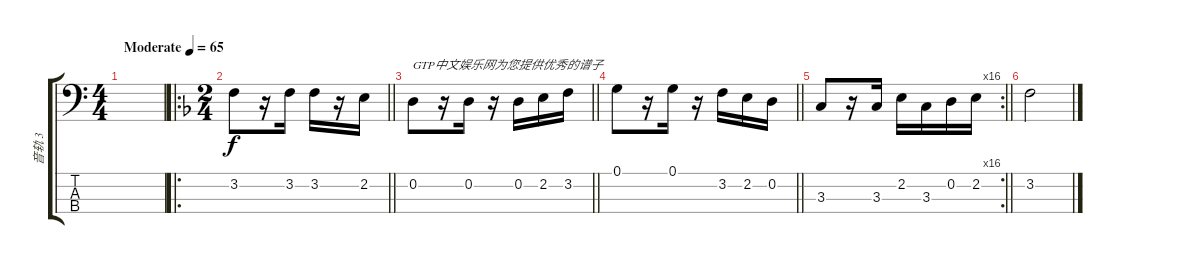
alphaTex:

\track ("音轨 3" "音轨 3") {solo instrument electricbassfinger}
\staff {score tabs}
\tuning (G2 D2 A1 E1) {hide}
\ts (4 4)
\tempo (65 "Moderate")
\clef f4
\ks c
|
\ro
\ts (2 4)
\barLineRight lightlight
\ks f
3.2.8 r.16 3.2.16 3.2.16 r.16 2.2.16 |
\barLineRight lightlight
0.2.8{txt "GTP中文娱乐网为您提供优秀的谱子"} r.16 0.2.16 r.16 0.2.16 2.2.16 3.2.16 |
\barLineRight lightlight
0.1.8 r.16 0.1.16 r.16 3.2.16 2.2.16 0.2.16 |
\rc 16
\barLineRight lightlight
3.3.8 r.16 3.3.16 2.2.16 3.3.16 0.2.16 2.2.16 |
3.2.2
